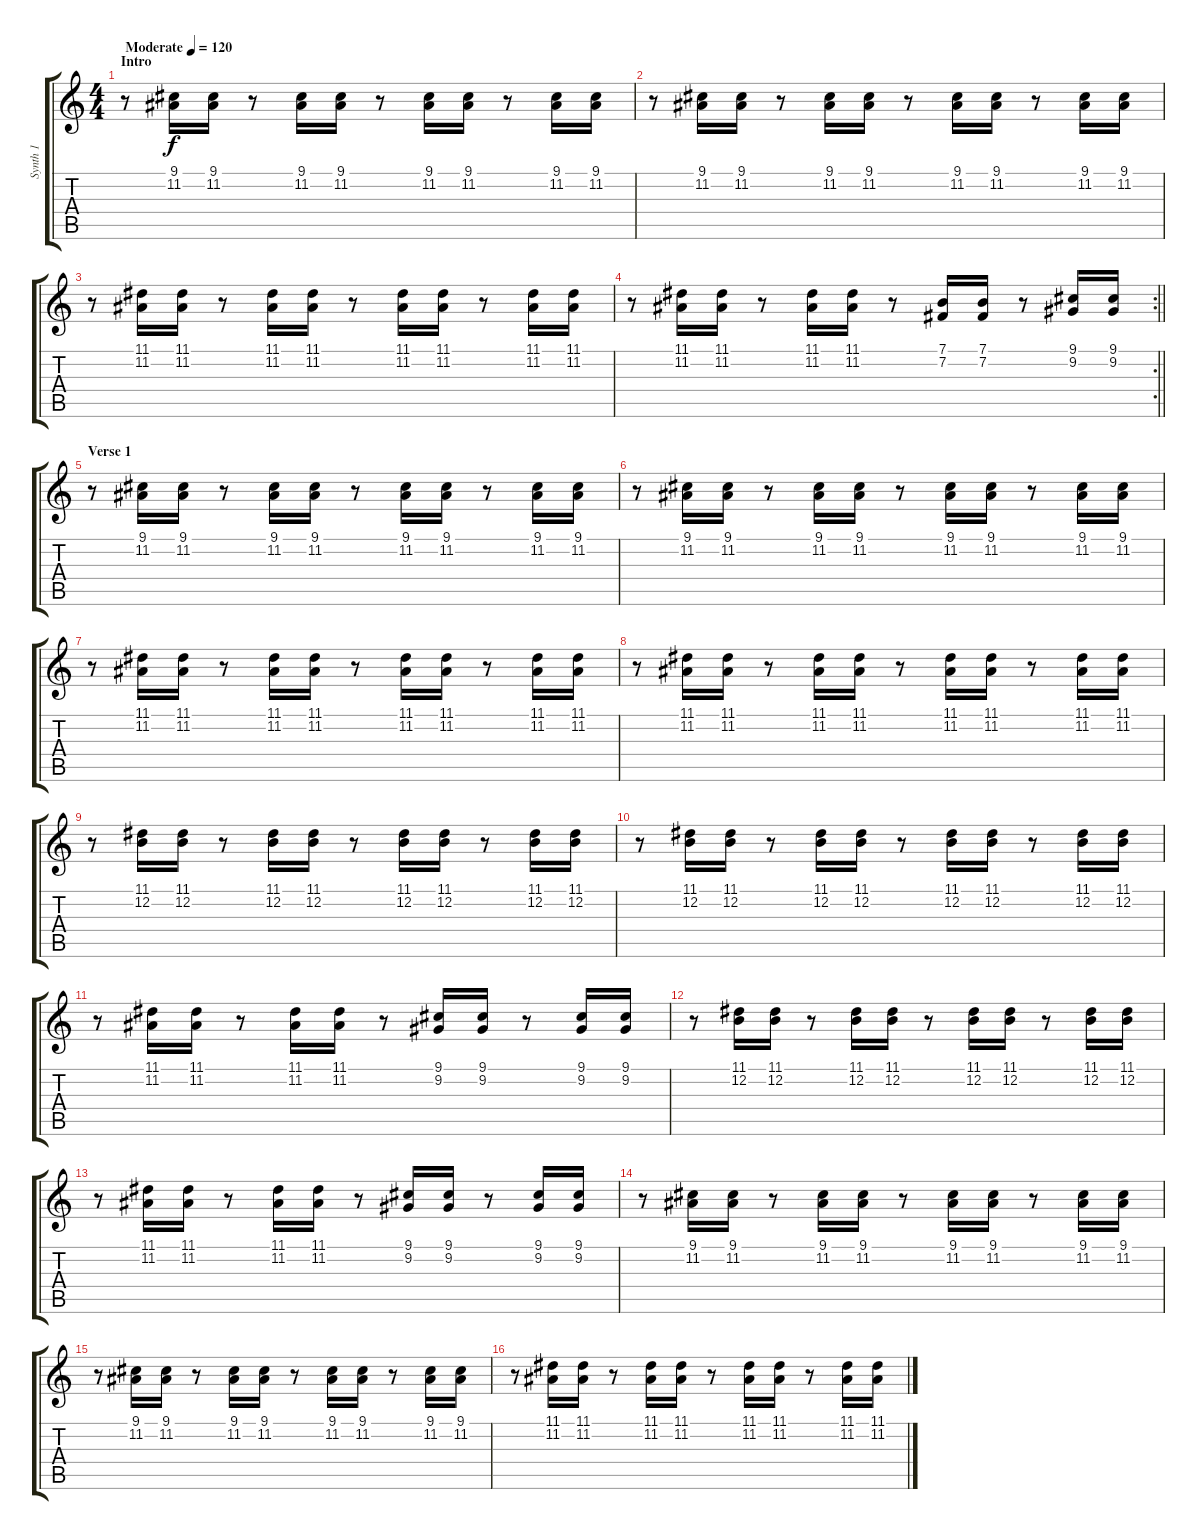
\track ("Synth 1" "Synth 1") {instrument drawbarorgan}
\staff {score tabs}
\tuning (E4 B3 G3 D3 A2 E2) {hide}
\ts (4 4)
\section ("" "Intro")
\tempo (120 "Moderate")
\clef g2
\ks c
r.8{dy f instrument drawbarorgan} (9.1 11.2).16 (9.1 11.2).16 r.8 (9.1 11.2).16 (9.1 11.2).16 r.8 (9.1 11.2).16 (9.1 11.2).16 r.8 (9.1 11.2).16 (9.1 11.2).16 |
r.8 (9.1 11.2).16 (9.1 11.2).16 r.8 (9.1 11.2).16 (9.1 11.2).16 r.8 (9.1 11.2).16 (9.1 11.2).16 r.8 (9.1 11.2).16 (9.1 11.2).16 |
r.8 (11.1 11.2).16 (11.1 11.2).16 r.8 (11.1 11.2).16 (11.1 11.2).16 r.8 (11.1 11.2).16 (11.1 11.2).16 r.8 (11.1 11.2).16 (11.1 11.2).16 |
\rc 2
\barLineRight lightlight
r.8 (11.1 11.2).16 (11.1 11.2).16 r.8 (11.1 11.2).16 (11.1 11.2).16 r.8 (7.1 7.2).16 (7.1 7.2).16 r.8 (9.1 9.2).16 (9.1 9.2).16 |
\section ("" "Verse 1")
r.8 (9.1 11.2).16 (9.1 11.2).16 r.8 (9.1 11.2).16 (9.1 11.2).16 r.8 (9.1 11.2).16 (9.1 11.2).16 r.8 (9.1 11.2).16 (9.1 11.2).16 |
r.8 (9.1 11.2).16 (9.1 11.2).16 r.8 (9.1 11.2).16 (9.1 11.2).16 r.8 (9.1 11.2).16 (9.1 11.2).16 r.8 (9.1 11.2).16 (9.1 11.2).16 |
r.8 (11.1 11.2).16 (11.1 11.2).16 r.8 (11.1 11.2).16 (11.1 11.2).16 r.8 (11.1 11.2).16 (11.1 11.2).16 r.8 (11.1 11.2).16 (11.1 11.2).16 |
r.8 (11.1 11.2).16 (11.1 11.2).16 r.8 (11.1 11.2).16 (11.1 11.2).16 r.8 (11.1 11.2).16 (11.1 11.2).16 r.8 (11.1 11.2).16 (11.1 11.2).16 |
r.8 (11.1 12.2).16 (11.1 12.2).16 r.8 (11.1 12.2).16 (11.1 12.2).16 r.8 (11.1 12.2).16 (11.1 12.2).16 r.8 (11.1 12.2).16 (11.1 12.2).16 |
r.8 (11.1 12.2).16 (11.1 12.2).16 r.8 (11.1 12.2).16 (11.1 12.2).16 r.8 (11.1 12.2).16 (11.1 12.2).16 r.8 (11.1 12.2).16 (11.1 12.2).16 |
r.8 (11.1 11.2).16 (11.1 11.2).16 r.8 (11.1 11.2).16 (11.1 11.2).16 r.8 (9.1 9.2).16 (9.1 9.2).16 r.8 (9.1 9.2).16 (9.1 9.2).16 |
r.8 (11.1 12.2).16 (11.1 12.2).16 r.8 (11.1 12.2).16 (11.1 12.2).16 r.8 (11.1 12.2).16 (11.1 12.2).16 r.8 (11.1 12.2).16 (11.1 12.2).16 |
r.8 (11.1 11.2).16 (11.1 11.2).16 r.8 (11.1 11.2).16 (11.1 11.2).16 r.8 (9.1 9.2).16 (9.1 9.2).16 r.8 (9.1 9.2).16 (9.1 9.2).16 |
r.8 (9.1 11.2).16 (9.1 11.2).16 r.8 (9.1 11.2).16 (9.1 11.2).16 r.8 (9.1 11.2).16 (9.1 11.2).16 r.8 (9.1 11.2).16 (9.1 11.2).16 |
r.8 (9.1 11.2).16 (9.1 11.2).16 r.8 (9.1 11.2).16 (9.1 11.2).16 r.8 (9.1 11.2).16 (9.1 11.2).16 r.8 (9.1 11.2).16 (9.1 11.2).16 |
r.8 (11.1 11.2).16 (11.1 11.2).16 r.8 (11.1 11.2).16 (11.1 11.2).16 r.8 (11.1 11.2).16 (11.1 11.2).16 r.8 (11.1 11.2).16 (11.1 11.2).16
